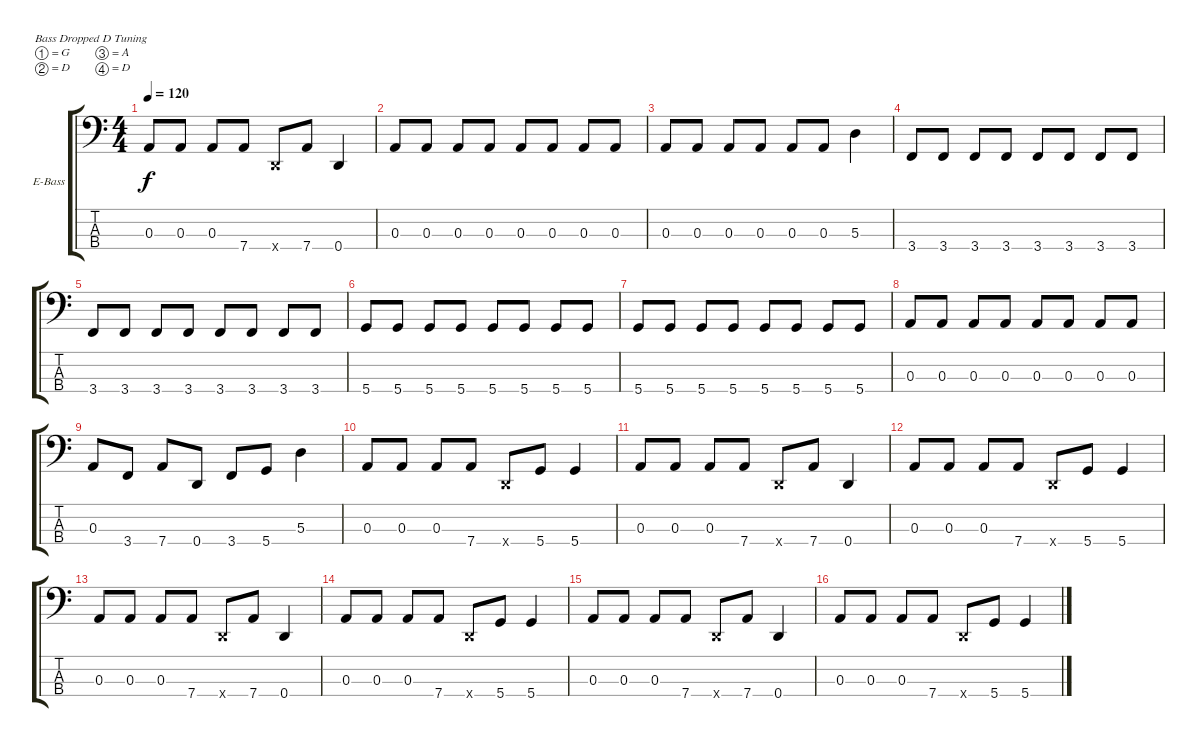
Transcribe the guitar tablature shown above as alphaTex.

\defaultSystemsLayout 4
\bracketExtendMode groupsimilarinstruments
\firstSystemTrackNameOrientation horizontal
\otherSystemsTrackNameOrientation horizontal
\track ("Electric Bass" "E-Bass") {instrument electricbassfinger}
\staff {score tabs}
\tuning (G2 D2 A1 D1)
\ts (4 4)
\tempo 120
\clef f4
\scale
0.333333
\ks c
0.3.8{dy f} 0.3.8 0.3.8 7.4.8 0.4{x}.8 7.4.8 0.4.4 |
\scale
0.333333 0.3.8 0.3.8 0.3.8 0.3.8 0.3.8 0.3.8 0.3.8 0.3.8 |
\scale
0.333333 0.3.8 0.3.8 0.3.8 0.3.8 0.3.8 0.3.8 5.3.4 |
\scale
0.333333 3.4.8 3.4.8 3.4.8 3.4.8 3.4.8 3.4.8 3.4.8 3.4.8 |
\scale
0.333333 3.4.8 3.4.8 3.4.8 3.4.8 3.4.8 3.4.8 3.4.8 3.4.8 |
\scale
0.333333 5.4.8 5.4.8 5.4.8 5.4.8 5.4.8 5.4.8 5.4.8 5.4.8 |
\scale
0.333333 5.4.8 5.4.8 5.4.8 5.4.8 5.4.8 5.4.8 5.4.8 5.4.8 |
\scale
0.333333 0.3.8 0.3.8 0.3.8 0.3.8 0.3.8 0.3.8 0.3.8 0.3.8 |
\scale
0.333333 0.3.8 3.4.8 7.4.8 0.4.8 3.4.8 5.4.8 5.3.4 |
\scale
0.333333 0.3.8 0.3.8 0.3.8 7.4.8 0.4{x}.8 5.4.8 5.4.4 |
\scale
0.333333 0.3.8 0.3.8 0.3.8 7.4.8 0.4{x}.8 7.4.8 0.4.4 |
\scale
0.333333 0.3.8 0.3.8 0.3.8 7.4.8 0.4{x}.8 5.4.8 5.4.4 |
\scale
0.333333 0.3.8 0.3.8 0.3.8 7.4.8 0.4{x}.8 7.4.8 0.4.4 |
\scale
0.333333 0.3.8 0.3.8 0.3.8 7.4.8 0.4{x}.8 5.4.8 5.4.4 |
\scale
0.333333 0.3.8 0.3.8 0.3.8 7.4.8 0.4{x}.8 7.4.8 0.4.4 |
\scale
0.333333 0.3.8 0.3.8 0.3.8 7.4.8 0.4{x}.8 5.4.8 5.4.4
